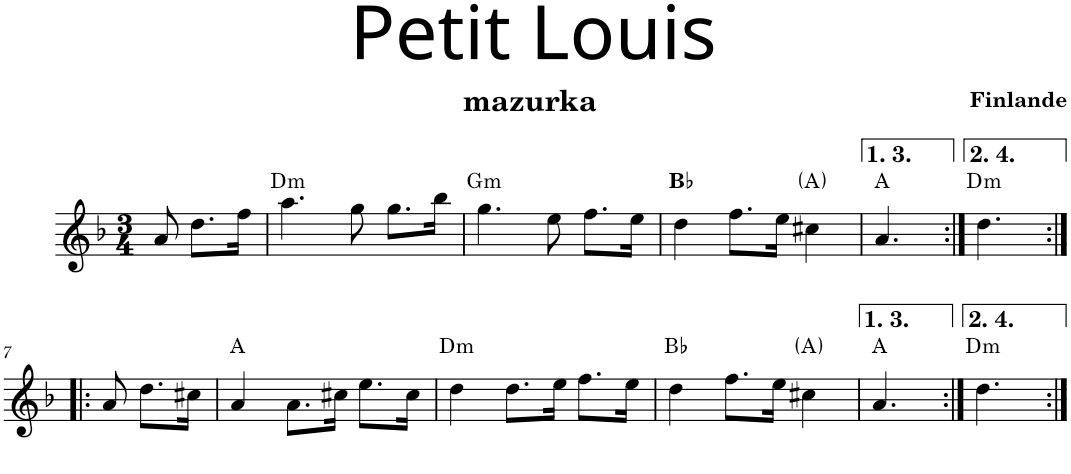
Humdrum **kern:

**kern	**harte
*part1	*part1
*staff1	*
*I"Violon	*
*I'Vln.	*
*clefG2	*
*k[b-]	*
*M3/4	*
=1	=1
8a/	.
8.dd\L	.
16ff\Jk	.
=2	=2
!	!LO:H:kt=m
4.aa\	D:min
8gg\	.
8.gg\L	.
16bb-\Jk	.
=3	=3
!	!LO:H:kt=m
4.gg\	G:min
8ee\	.
8.ff\L	.
16ee\Jk	.
=4	=4
4dd\	Bb:maj
8.ff\L	.
16ee\Jk	.
4cc#X\	A:maj
=5	=5
4.a/	A:maj
=6:|!	=6:|!
!	!LO:H:kt=m
4.dd\	D:min
!!LO:LB:g=z
=7:|!|:	=7:|!|:
8a/	.
8.dd\L	.
16cc#X\Jk	.
=8	=8
4a/	A:maj
8.a\L	.
16cc#X\Jk	.
8.ee\L	.
16cc#\Jk	.
=9	=9
!	!LO:H:kt=m
4dd\	D:min
8.dd\L	.
16ee\Jk	.
8.ff\L	.
16ee\Jk	.
=10	=10
4dd\	Bb:maj
8.ff\L	.
16ee\Jk	.
4cc#X\	A:maj
=11	=11
4.a/	A:maj
=12:|!	=12:|!
!	!LO:H:kt=m
4.dd\	D:min
=:|!	=:|!
*-	*-
